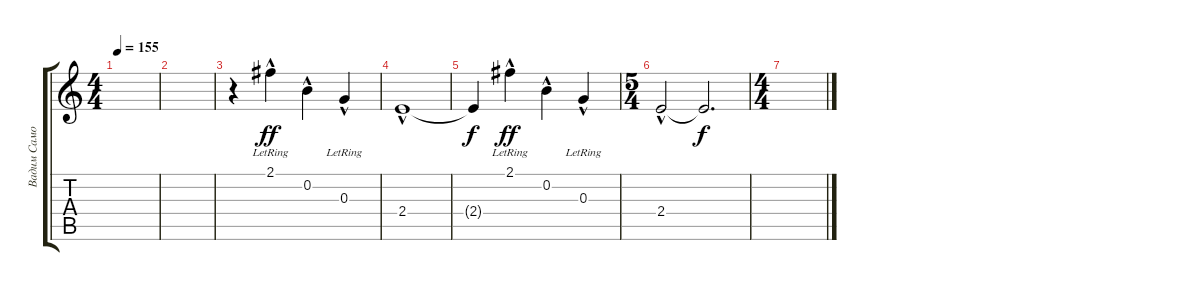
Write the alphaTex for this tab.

\track ("Вадим Самойлов" "Вадим Само") {instrument acousticguitarsteel}
\staff {score tabs}
\tuning (E4 B3 G3 D3 A2 E2) {hide}
\ts (4 4)
\tempo 155
\clef g2
\ks c
|
|
r.4{instrument overdrivenguitar} 2.1{hac lr}.4{dy ff} 0.2{hac}.4 0.3{hac lr}.4 |
2.4{hac}.1 |
2.4{t}.4{dy f} 2.1{hac lr}.4{dy ff} 0.2{hac}.4 0.3{hac lr}.4 |
\ts (5 4)
2.4{hac}.2 2.4{t}.2{d dy f} |
\ts (4 4)
